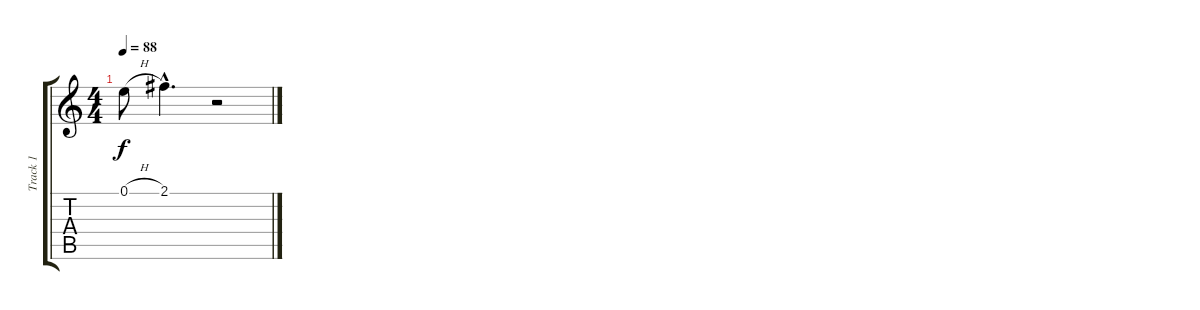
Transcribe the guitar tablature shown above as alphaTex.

\track ("Track 1" "Track 1") {instrument acousticguitarnylon}
\staff {score tabs}
\tuning (E4 B3 G3 D3 A2 E2) {hide}
\ts (4 4)
\tempo 88
\clef g2
\ks c
0.1{h}.8{dy f volume 8} 2.1{hac}.4{d} r.2
